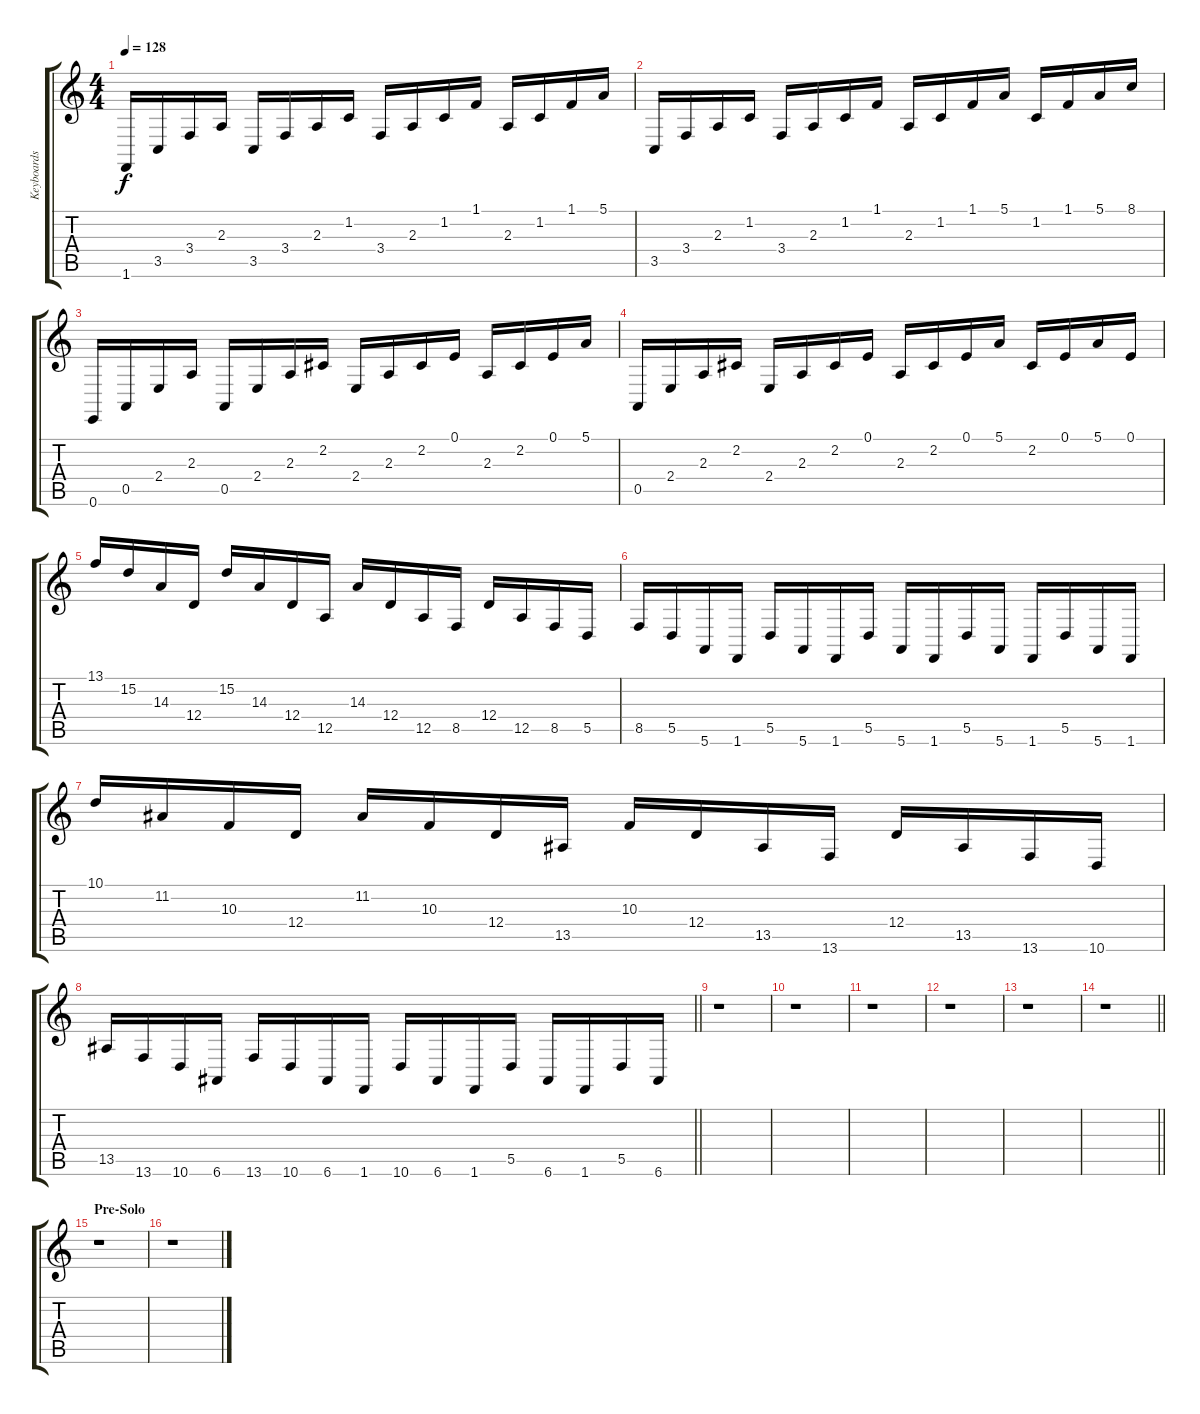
\track ("Keyboards" "Keyboards") {instrument lead2sawtooth}
\staff {score tabs}
\tuning (E4 B3 G3 D3 A2 E2) {hide}
\ts (4 4)
\tempo 128
\clef g2
\ks c
1.6.16{dy f} 3.5.16 3.4.16 2.3.16 3.5.16 3.4.16 2.3.16 1.2.16 3.4.16 2.3.16 1.2.16 1.1.16 2.3.16 1.2.16 1.1.16 5.1.16 |
3.5.16 3.4.16 2.3.16 1.2.16 3.4.16 2.3.16 1.2.16 1.1.16 2.3.16 1.2.16 1.1.16 5.1.16 1.2.16 1.1.16 5.1.16 8.1.16 |
0.6.16 0.5.16 2.4.16 2.3.16 0.5.16 2.4.16 2.3.16 2.2.16 2.4.16 2.3.16 2.2.16 0.1.16 2.3.16 2.2.16 0.1.16 5.1.16 |
0.5.16 2.4.16 2.3.16 2.2.16 2.4.16 2.3.16 2.2.16 0.1.16 2.3.16 2.2.16 0.1.16 5.1.16 2.2.16 0.1.16 5.1.16 0.1.16 |
13.1.16 15.2.16 14.3.16 12.4.16 15.2.16 14.3.16 12.4.16 12.5.16 14.3.16 12.4.16 12.5.16 8.5.16 12.4.16 12.5.16 8.5.16 5.5.16 |
8.5.16 5.5.16 5.6.16 1.6.16 5.5.16 5.6.16 1.6.16 5.5.16 5.6.16 1.6.16 5.5.16 5.6.16 1.6.16 5.5.16 5.6.16 1.6.16 |
10.1.16 11.2.16 10.3.16 12.4.16 11.2.16 10.3.16 12.4.16 13.5.16 10.3.16 12.4.16 13.5.16 13.6.16 12.4.16 13.5.16 13.6.16 10.6.16 |
\barLineRight lightlight
13.5.16 13.6.16 10.6.16 6.6.16 13.6.16 10.6.16 6.6.16 1.6.16 10.6.16 6.6.16 1.6.16 5.5.16 6.6.16 1.6.16 5.5.16 6.6.16 |
r.1 |
r.1 |
r.1 |
r.1 |
r.1 |
\barLineRight lightlight
r.1 |
\section ("" "Pre-Solo")
r.1 |
r.1
